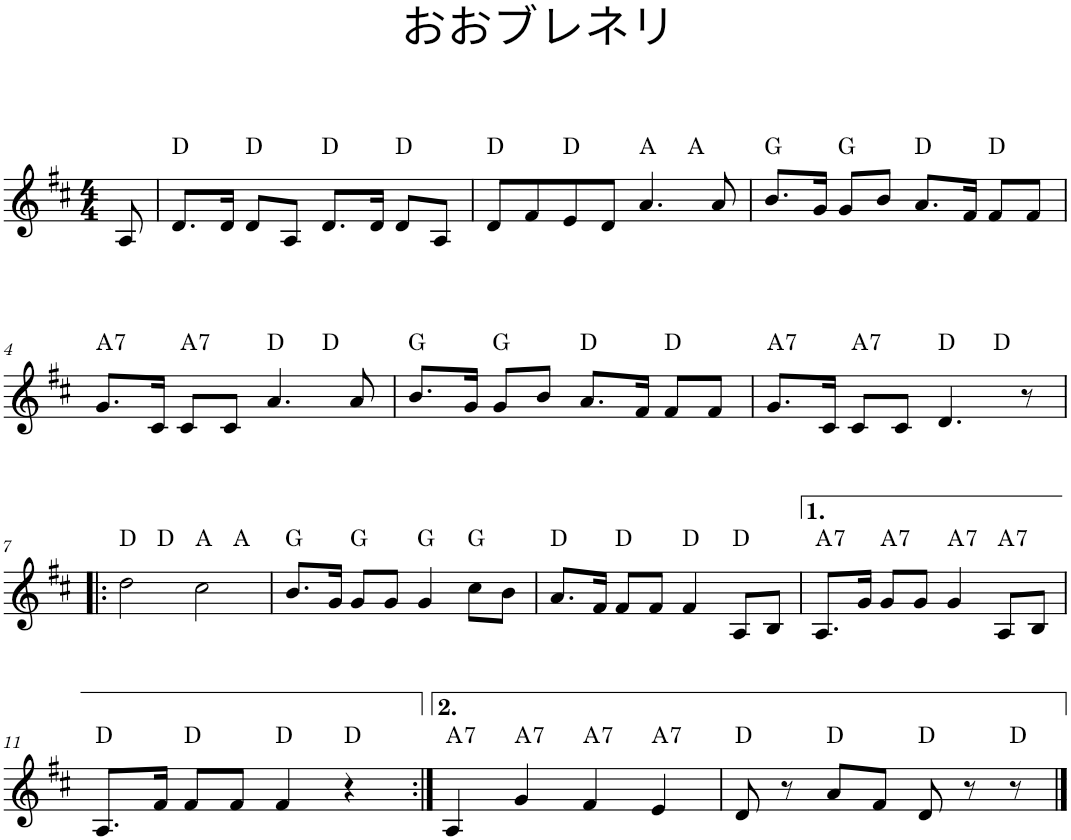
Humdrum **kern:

**kern	**harte
*part1	*part1
*staff1	*
*I"Piano	*
*I'Pno.	*
*clefG2	*
*k[f#c#]	*
*M4/4	*
=	=
8A/	.
=1	=1
8.d/L	D:maj
16d/Jk	.
8d/L	D:maj
8A/J	.
8.d/L	D:maj
16d/Jk	.
8d/L	D:maj
8A/J	.
=2	=2
*^	*
8d/L	2.ryy	D:maj
8f#/	.	.
8e/	.	D:maj
8d/J	.	.
4.a/	.	A:maj
.	4ryy	A:maj
8a/	.	.
*v	*v	*
=3	=3
8.b/L	G:maj
16g/Jk	.
8g/L	G:maj
8b/J	.
8.a/L	D:maj
16f#/Jk	.
8f#/L	D:maj
8f#/J	.
!!LO:LB:g=z
=4	=4
!	!LO:H:kt=7
*^	*
8.g/L	2.ryy	A:7
16c#/Jk	.	.
!	!	!LO:H:kt=7
8c#/L	.	A:7
8c#/J	.	.
4.a/	.	D:maj
.	4ryy	D:maj
8a/	.	.
*v	*v	*
=5	=5
8.b/L	G:maj
16g/Jk	.
8g/L	G:maj
8b/J	.
8.a/L	D:maj
16f#/Jk	.
8f#/L	D:maj
8f#/J	.
=6	=6
!	!LO:H:kt=7
*^	*
8.g/L	2.ryy	A:7
16c#/Jk	.	.
!	!	!LO:H:kt=7
8c#/L	.	A:7
8c#/J	.	.
4.d/	.	D:maj
.	4ryy	D:maj
8r	.	.
!!LO:LB:g=z	!!
=7!|:	=7!|:	=7!|:
*	*^	*
2dd\	4ryy	2.ryy	D:maj
.	2.ryy	.	D:maj
2cc#\	.	.	A:maj
.	.	4ryy	A:maj
*v	*v	*v	*
=8	=8
8.b/L	G:maj
16g/Jk	.
8g/L	G:maj
8g/J	.
4g/	G:maj
8cc#\L	G:maj
8b\J	.
=9	=9
8.a/L	D:maj
16f#/Jk	.
8f#/L	D:maj
8f#/J	.
4f#/	D:maj
8A/L	D:maj
8B/J	.
=10	=10
!	!LO:H:kt=7
8.A/L	A:7
16g/Jk	.
!	!LO:H:kt=7
8g/L	A:7
8g/J	.
!	!LO:H:kt=7
4g/	A:7
!	!LO:H:kt=7
8A/L	A:7
8B/J	.
!!LO:LB:g=z
=11	=11
8.A/L	D:maj
16f#/Jk	.
8f#/L	D:maj
8f#/J	.
4f#/	D:maj
4r	D:maj
=12:|!	=12:|!
!	!LO:H:kt=7
4A/	A:7
!	!LO:H:kt=7
4g/	A:7
!	!LO:H:kt=7
4f#/	A:7
!	!LO:H:kt=7
4e/	A:7
=13	=13
8d/	D:maj
8r	.
8a/L	D:maj
8f#/J	.
8d/	D:maj
8r	.
8r	D:maj
==	==
*-	*-
